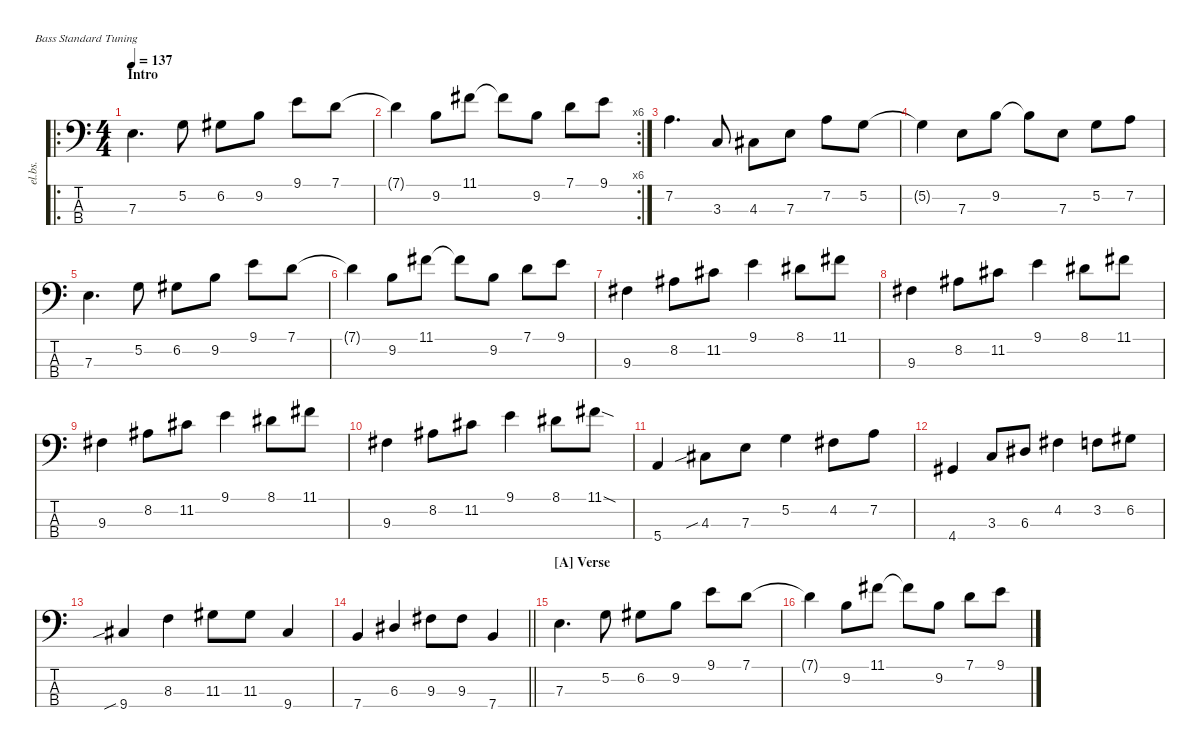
\defaultSystemsLayout 4
\hideDynamics
\bracketExtendMode nobrackets
\otherSystemsTrackNameOrientation horizontal
\track ("Electric Bass" "el.bs.") {instrument electricbassfinger}
\staff {score tabs}
\tuning (G2 D2 A1 E1)
\ro
\ts (4 4)
\section ("" "Intro")
\tempo 137
\clef f4
\ks c
7.3.4{d dy mf instrument electricbassfinger beam Down} 5.2.8{beam Down} 6.2{acc #}.8{beam Down} 9.2.8{beam Down} 9.1.8{beam Down} 7.1.8{beam Down} |
\rc 6
7.1{t}.4{beam Down} 9.2.8{beam Down} 11.1{acc #}.8{beam Down} 11.1{t acc #}.8{beam Down} 9.2.8{beam Down} 7.1.8{beam Down} 9.1.8{beam Down} |
7.2.4{d beam Down} 3.3.8{beam Up} 4.3{acc #}.8{beam Down} 7.3.8{beam Down} 7.2.8{beam Down} 5.2.8{beam Down} |
5.2{t}.4{beam Down} 7.3.8{beam Down} 9.2.8{beam Down} 9.2{t}.8{beam Down} 7.3.8{beam Down} 5.2.8{beam Down} 7.2.8{beam Down} |
7.3.4{d beam Down} 5.2.8{beam Down} 6.2{acc #}.8{beam Down} 9.2.8{beam Down} 9.1.8{beam Down} 7.1.8{beam Down} |
7.1{t}.4{beam Down} 9.2.8{beam Down} 11.1{acc #}.8{beam Down} 11.1{t acc #}.8{beam Down} 9.2.8{beam Down} 7.1.8{beam Down} 9.1.8{beam Down} |
9.3{acc #}.4{beam Down} 8.2{acc #}.8{beam Down} 11.2{acc #}.8{beam Down} 9.1.4{beam Down} 8.1{acc #}.8{beam Down} 11.1{acc #}.8{beam Down} |
9.3{acc #}.4{beam Down} 8.2{acc #}.8{beam Down} 11.2{acc #}.8{beam Down} 9.1.4{beam Down} 8.1{acc #}.8{beam Down} 11.1{acc #}.8{beam Down} |
9.3{acc #}.4{beam Down} 8.2{acc #}.8{beam Down} 11.2{acc #}.8{beam Down} 9.1.4{beam Down} 8.1{acc #}.8{beam Down} 11.1{acc #}.8{beam Down} |
9.3{acc #}.4{beam Down} 8.2{acc #}.8{beam Down} 11.2{acc #}.8{beam Down} 9.1.4{beam Down} 8.1{acc #}.8{beam Down} 11.1{sod acc #}.8{beam Down} |
5.4.4{beam Up} 4.3{sib acc #}.8{beam Down} 7.3.8{beam Down} 5.2.4{beam Down} 4.2{acc #}.8{beam Down} 7.2.8{beam Down} |
4.4{acc #}.4{beam Up} 3.3.8{beam Up} 6.3{acc #}.8{beam Up} 4.2{acc #}.4{beam Down} 3.2.8{beam Down} 6.2{acc #}.8{beam Down} |
9.4{sib acc #}.4{beam Up} 8.3.4{beam Down} 11.3{acc #}.8{beam Down} 11.3{acc #}.8{beam Down} 9.4{acc #}.4{beam Up} |
\barLineRight lightlight
7.4.4{beam Up} 6.3{acc #}.4{beam Up} 9.3{acc #}.8{beam Down} 9.3{acc #}.8{beam Down} 7.4.4{beam Up} |
\section ("A" "Verse")
7.3.4{d beam Down} 5.2.8{beam Down} 6.2{acc #}.8{beam Down} 9.2.8{beam Down} 9.1.8{beam Down} 7.1.8{beam Down} |
7.1{t}.4{beam Down} 9.2.8{beam Down} 11.1{acc #}.8{beam Down} 11.1{t acc #}.8{beam Down} 9.2.8{beam Down} 7.1.8{beam Down} 9.1.8{beam Down}
